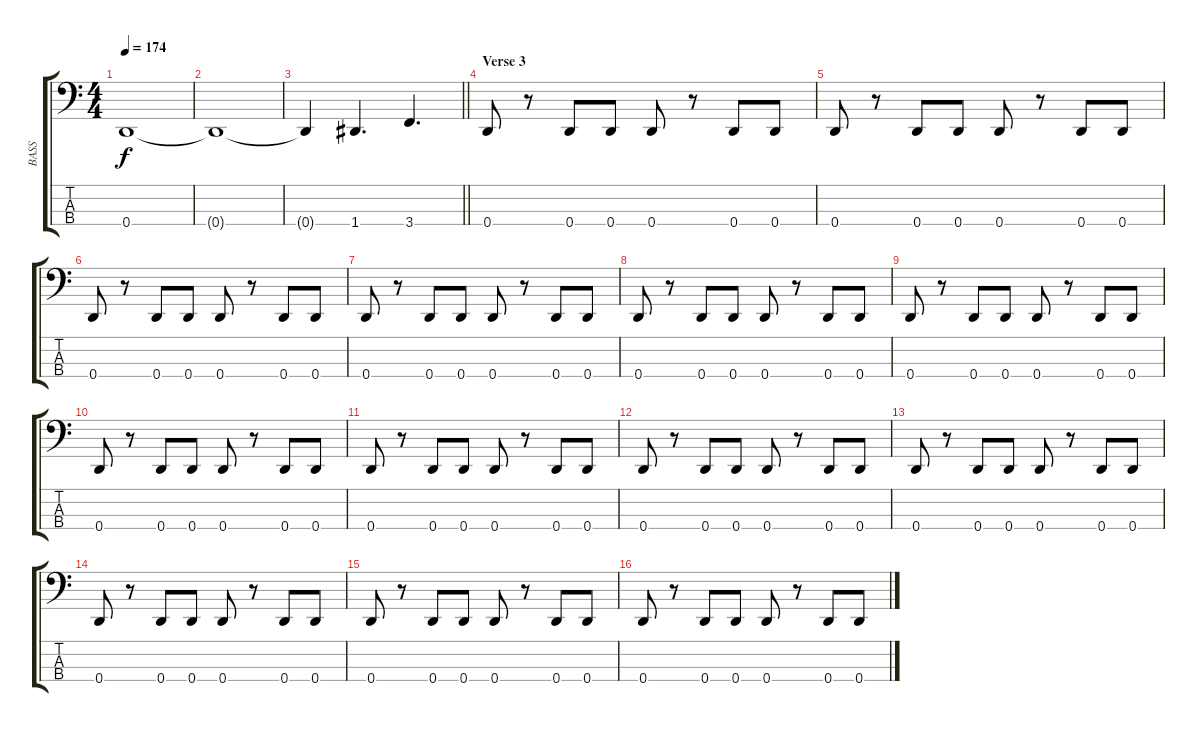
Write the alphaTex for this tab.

\track ("BASS" "BASS") {instrument electricbassfinger}
\staff {score tabs}
\tuning (F2 C2 G1 D1) {hide}
\ts (4 4)
\tempo 174
\clef f4
\ks c
0.4{t}.1{dy f} |
0.4{t}.1 |
\barLineRight lightlight
0.4{t}.4 1.4.4{d} 3.4.4{d} |
\section ("" "Verse 3")
0.4.8 r.8 0.4.8 0.4.8 0.4.8 r.8 0.4.8 0.4.8 |
0.4.8 r.8 0.4.8 0.4.8 0.4.8 r.8 0.4.8 0.4.8 |
0.4.8 r.8 0.4.8 0.4.8 0.4.8 r.8 0.4.8 0.4.8 |
0.4.8 r.8 0.4.8 0.4.8 0.4.8 r.8 0.4.8 0.4.8 |
0.4.8 r.8 0.4.8 0.4.8 0.4.8 r.8 0.4.8 0.4.8 |
0.4.8 r.8 0.4.8 0.4.8 0.4.8 r.8 0.4.8 0.4.8 |
0.4.8 r.8 0.4.8 0.4.8 0.4.8 r.8 0.4.8 0.4.8 |
0.4.8 r.8 0.4.8 0.4.8 0.4.8 r.8 0.4.8 0.4.8 |
0.4.8 r.8 0.4.8 0.4.8 0.4.8 r.8 0.4.8 0.4.8 |
0.4.8 r.8 0.4.8 0.4.8 0.4.8 r.8 0.4.8 0.4.8 |
0.4.8 r.8 0.4.8 0.4.8 0.4.8 r.8 0.4.8 0.4.8 |
0.4.8 r.8 0.4.8 0.4.8 0.4.8 r.8 0.4.8 0.4.8 |
0.4.8 r.8 0.4.8 0.4.8 0.4.8 r.8 0.4.8 0.4.8
